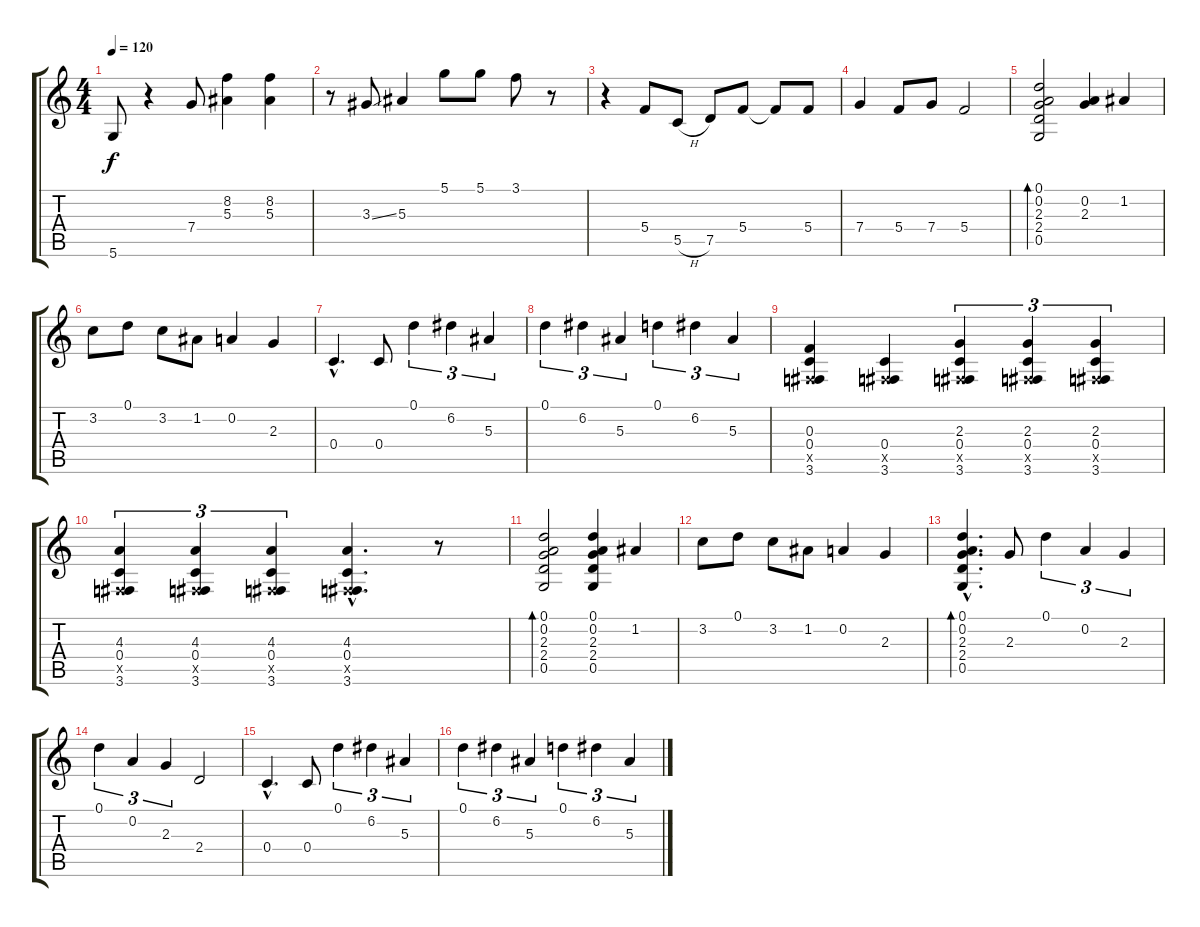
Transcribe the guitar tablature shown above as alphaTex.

\track "" {instrument acousticguitarsteel}
\staff {score tabs}
\tuning (D4 A3 F3 C3 G2 D2) {hide}
\ts (4 4)
\tempo 120
\clef g2
\ks c
5.6.8{dy f} r.4 7.4.8 (8.2 5.3).4 (8.2 5.3).4 |
r.8 3.3{ss}.8 5.3.4 5.1.8 5.1.8 3.1.8 r.8 |
r.4 5.4.8 5.5{h}.8 7.5.8 5.4.8 5.4{t}.8 5.4.8 |
7.4.4 5.4.8 7.4.8 5.4.2 |
(0.1 0.2 2.3 2.4 0.5).2{bd 120} (0.2 2.3).4 1.2.4 |
3.2.8 0.1.8 3.2.8 1.2.8 0.2.4 2.3.4 |
0.4{hac}.4{d} 0.4.8 0.1.4{tu (3 2)} 6.2.4{tu (3 2)} 5.3.4{tu (3 2)} |
0.1.4{tu (3 2)} 6.2.4{tu (3 2)} 5.3.4{tu (3 2)} 0.1.4{tu (3 2)} 6.2.4{tu (3 2)} 5.3.4{tu (3 2)} |
(0.3 0.4 -1.5{x} 3.6).4 (0.4 -1.5{x} 3.6).4 (2.3 0.4 -1.5{x} 3.6).4{tu (3 2)} (2.3 0.4 -1.5{x} 3.6).4{tu (3 2)} (2.3 0.4 -1.5{x} 3.6).4{tu (3 2)} |
(4.3 0.4 -1.5{x} 3.6).4{tu (3 2)} (4.3 0.4 -1.5{x} 3.6).4{tu (3 2)} (4.3 0.4 -1.5{x} 3.6).4{tu (3 2)} (4.3{hac} 0.4{hac} -1.5{hac x} 3.6{hac}).4{d} r.8 |
(0.1 0.2 2.3 2.4 0.5).2{bd 120} (0.1 0.2 2.3 2.4 0.5).4 1.2.4 |
3.2.8 0.1.8 3.2.8 1.2.8 0.2.4 2.3.4 |
(0.1{hac} 0.2{hac} 2.3{hac} 2.4{hac} 0.5{hac}).4{d bd 120} 2.3.8 0.1.4{tu (3 2)} 0.2.4{tu (3 2)} 2.3.4{tu (3 2)} |
0.1.4{tu (3 2)} 0.2.4{tu (3 2)} 2.3.4{tu (3 2)} 2.4.2 |
0.4{hac}.4{d} 0.4.8 0.1.4{tu (3 2)} 6.2.4{tu (3 2)} 5.3.4{tu (3 2)} |
0.1.4{tu (3 2)} 6.2.4{tu (3 2)} 5.3.4{tu (3 2)} 0.1.4{tu (3 2)} 6.2.4{tu (3 2)} 5.3.4{tu (3 2)}
